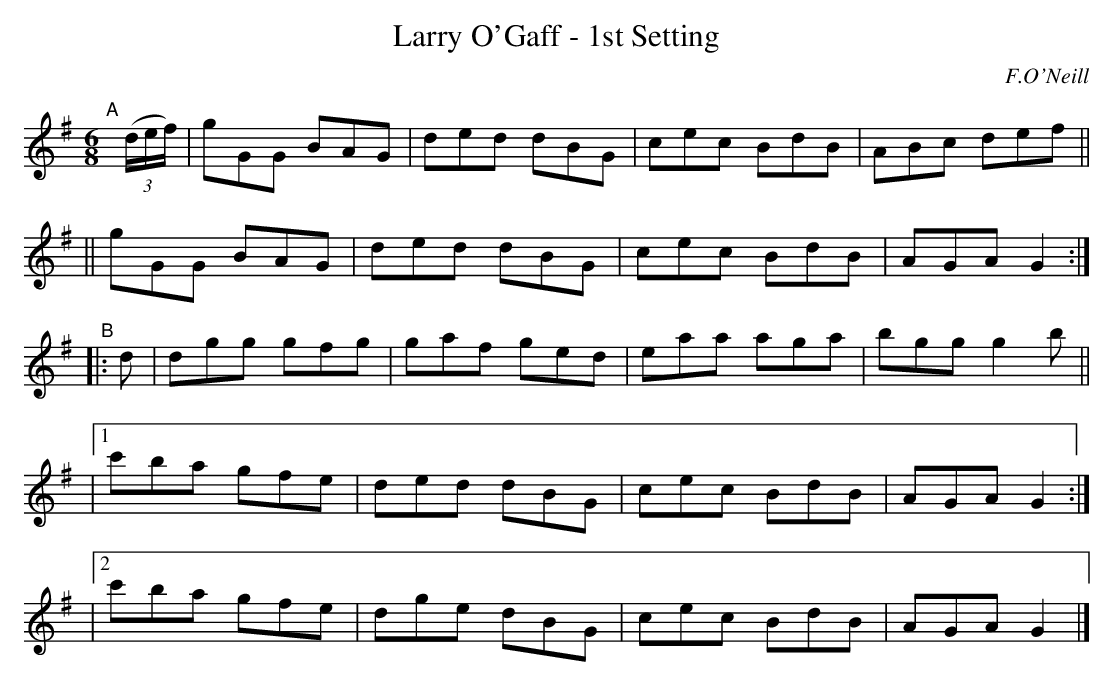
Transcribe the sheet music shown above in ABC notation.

X:1
T: Larry O'Gaff - 1st Setting
O: F.O'Neill
M: 6/8
L: 1/8
K: G
"^A"[|] (3(d/e/f/) \
|  gGG BAG | ded dBG | cec BdB | ABc def ||
|| gGG BAG | ded dBG | cec BdB | AGA G2 :|
"^B"|: d \
|   dgg  gfg | gaf ged | eaa aga | bgg g2b ||
|[1 c'ba gfe | ded dBG | cec BdB | AGA G2 :|
|[2 c'ba gfe | dge dBG | cec BdB | AGA G2 |]
